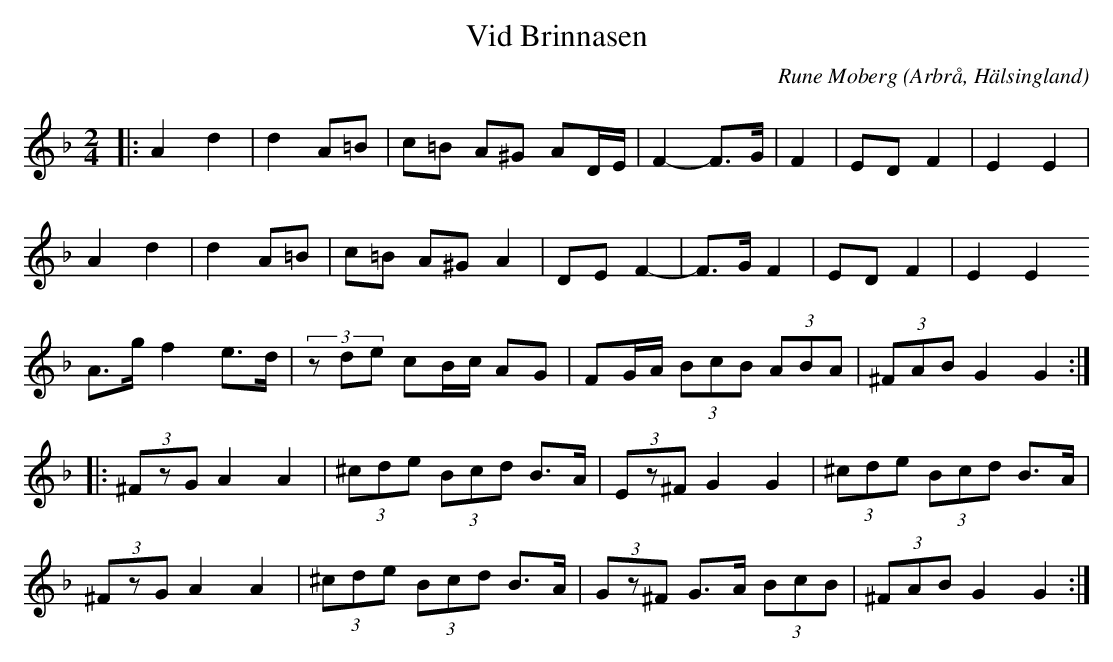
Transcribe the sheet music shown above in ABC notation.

X:1
T:Vid Brinnasen
C: Rune Moberg
O:Arbrå, Hälsingland
M:2/4
L:1/8
K:Dm
|: A2 d2|d2 A=B|c=B A^G AD/E/|F2-F>G|F2|ED F2|E2 E2|
A2 d2|d2 A=B|c=B A^G A2|DE F2-|F>G F2|ED F2|E2 E2
A>g f2 e>d|(3zde cB/c/ AG|FG/A/ (3BcB (3ABA|(3^FAB G2 G2:|
|:(3^FzG A2 A2|(3^cde (3Bcd B>A|(3Ez^F G2 G2|(3^cde (3Bcd B>A|
(3^FzG A2 A2|(3^cde (3Bcd B>A| (3Gz^F G>A (3BcB|(3^FAB G2 G2:|
